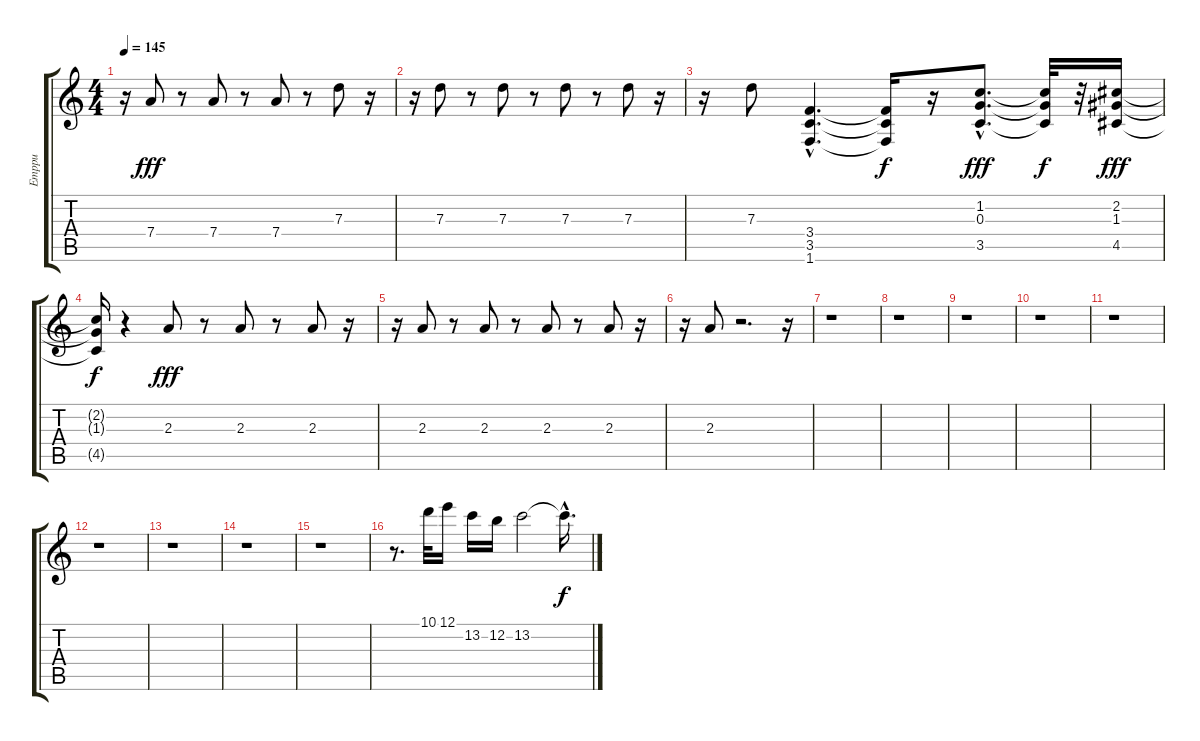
\track ("Emppu" "Emppu") {instrument distortionguitar}
\staff {score tabs}
\tuning (E4 B3 G3 D3 A2 E2) {hide}
\ts (4 4)
\tempo 145
\clef g2
\ks c
r.16{dy fff} 7.4.8 r.8 7.4.8 r.8 7.4.8 r.8 7.3.8 r.16 |
r.16 7.3.8 r.8 7.3.8 r.8 7.3.8 r.8 7.3.8 r.16 |
r.16 7.3.8 (3.4{hac} 3.5{hac} 1.6{hac}).4{d} (3.4{t} 3.5{t} 1.6{t}).16{dy f} r.16 (1.2{hac} 0.3{hac} 3.5{hac}).8{d dy fff} (1.2{t} 0.3{t} 3.5{t}).32{dy f} r.32 (2.2 1.3 4.5).16{dy fff} |
(2.2{t} 1.3{t} 4.5{t}).16{dy f} r.4 2.3.8{dy fff} r.8 2.3.8 r.8 2.3.8 r.16 |
r.16 2.3.8 r.8 2.3.8 r.8 2.3.8 r.8 2.3.8 r.16 |
r.16 2.3.8 r.2{d} r.16 |
r.1 |
r.1 |
r.1 |
r.1 |
r.1 |
r.1 |
r.1 |
r.1 |
r.1 |
r.8{d} 10.1.32 12.1.16 13.2.16 12.2.16 13.2.2 13.2{hac t}.16{d dy f}
